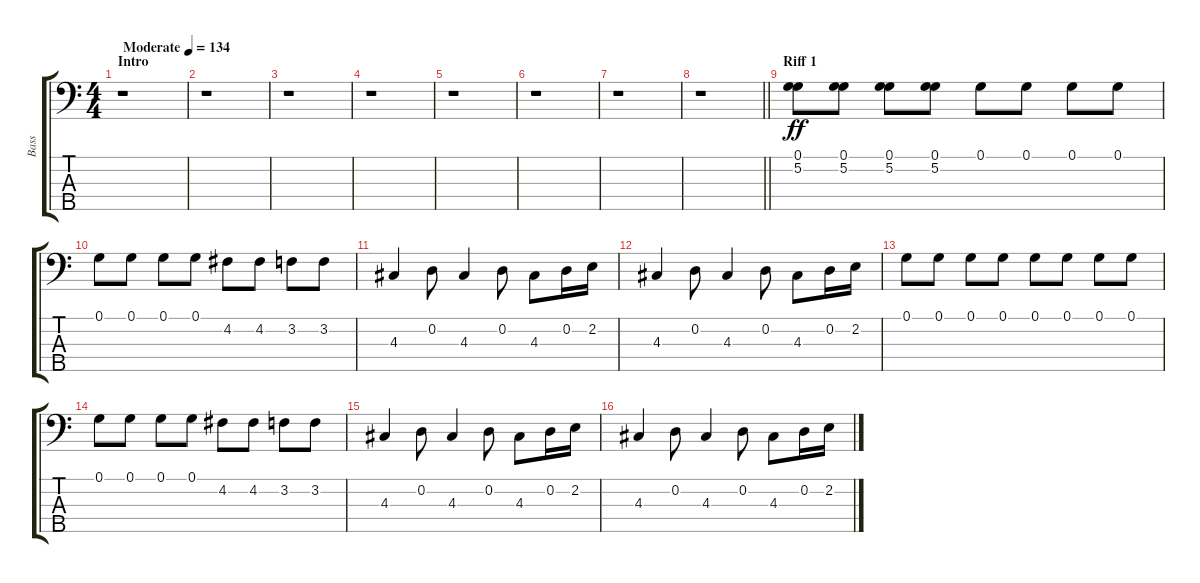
\track ("Bass" "Bass") {instrument electricbasspick}
\staff {score tabs}
\tuning (G2 D2 A1 E1 A0) {hide}
\ts (4 4)
\section ("" "Intro")
\tempo (134 "Moderate")
\clef f4
\ks c
r.1{dy ff instrument electricbasspick} |
r.1 |
r.1 |
r.1 |
r.1 |
r.1 |
r.1 |
\barLineRight lightlight
r.1 |
\section ("" "Riff 1")
(0.1 5.2).8 (0.1 5.2).8 (0.1 5.2).8 (0.1 5.2).8 0.1.8 0.1.8 0.1.8 0.1.8 |
0.1.8 0.1.8 0.1.8 0.1.8 4.2.8 4.2.8 3.2.8 3.2.8 |
4.3.4 0.2.8 4.3.4 0.2.8 4.3.8 0.2.16 2.2.16 |
4.3.4 0.2.8 4.3.4 0.2.8 4.3.8 0.2.16 2.2.16 |
0.1.8 0.1.8 0.1.8 0.1.8 0.1.8 0.1.8 0.1.8 0.1.8 |
0.1.8 0.1.8 0.1.8 0.1.8 4.2.8 4.2.8 3.2.8 3.2.8 |
4.3.4 0.2.8 4.3.4 0.2.8 4.3.8 0.2.16 2.2.16 |
4.3.4 0.2.8 4.3.4 0.2.8 4.3.8 0.2.16 2.2.16
